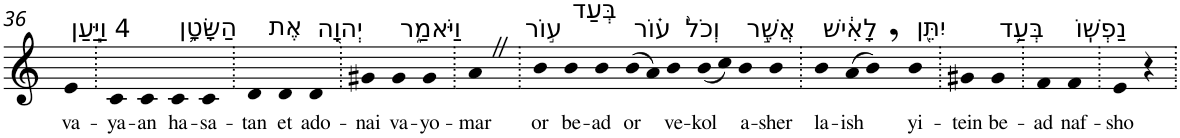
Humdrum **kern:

**kern	**text
*part1	*part1
*staff1	*staff1
*I"Piano	*
*I'Pno	*
!!LO:PB:g=z
*clefG2	*
*k[]	*
=36	=36
!LO:TX:a:t=4 וַיַּ֧עַן	!
!	!LO:LY:b
4e	va-
=37.	=37.
!	!LO:LY:b
4c	-ya-
!	!LO:LY:b
4c	-an
!LO:TX:a:t=הַשָּׂטָ֛ן	!
!	!LO:LY:b
4c	ha-
!	!LO:LY:b
4c	-sa-
=38.	=38.
!	!LO:LY:b
4d	-tan
!LO:TX:a:t=אֶת	!
!	!LO:LY:b
4d	et
!LO:TX:a:t=יְהוָ֖ה	!
!	!LO:LY:b
4d	ado-
=39.	=39.
!	!LO:LY:b
4g#X	-nai
!LO:TX:a:t=וַיֹּאמַ֑ר	!
!	!LO:LY:b
4g#	va-
!	!LO:LY:b
4g#	-yo-
=40.	=40.
!	!LO:LY:b
4aZ	-mar
=41.	=41.
!LO:TX:a:t=ע֣וֹר	!
!	!LO:LY:b
4b	or
!LO:TX:a:t=בְּעַד	!
!	!LO:LY:b
4b	be-
!	!LO:LY:b
4b	-ad
!LO:TX:a:t=ע֗וֹר	!
!	!LO:LY:b
(8b	or
8a)	.
!LO:TX:a:t=וְכֹל֙	!
!	!LO:LY:b
4b	ve-
!	!LO:LY:b
(<8b	-kol
8cc)	.
!LO:TX:a:t=אֲשֶׁ֣ר	!
!	!LO:LY:b
4b	a-
!	!LO:LY:b
4b	-sher
=42.	=42.
!LO:TX:a:t=לָאִ֔ישׁ	!
!	!LO:LY:b
4b	la-
!	!LO:LY:b
(8a	-ish
8b,)	.
!LO:TX:a:t=יִתֵּ֖ן	!
!	!LO:LY:b
4b	yi-
=43.	=43.
!	!LO:LY:b
4g#X	-tein
!LO:TX:a:t=בְּעַ֥ד	!
!	!LO:LY:b
4g#	be-
=44.	=44.
!	!LO:LY:b
4f	-ad
!LO:TX:a:t=נַפְשֽׁוֹ	!
!	!LO:LY:b
4f	naf-
=45.	=45.
!	!LO:LY:b
4e	-sho
4r	.
=.	=.
*-	*-
